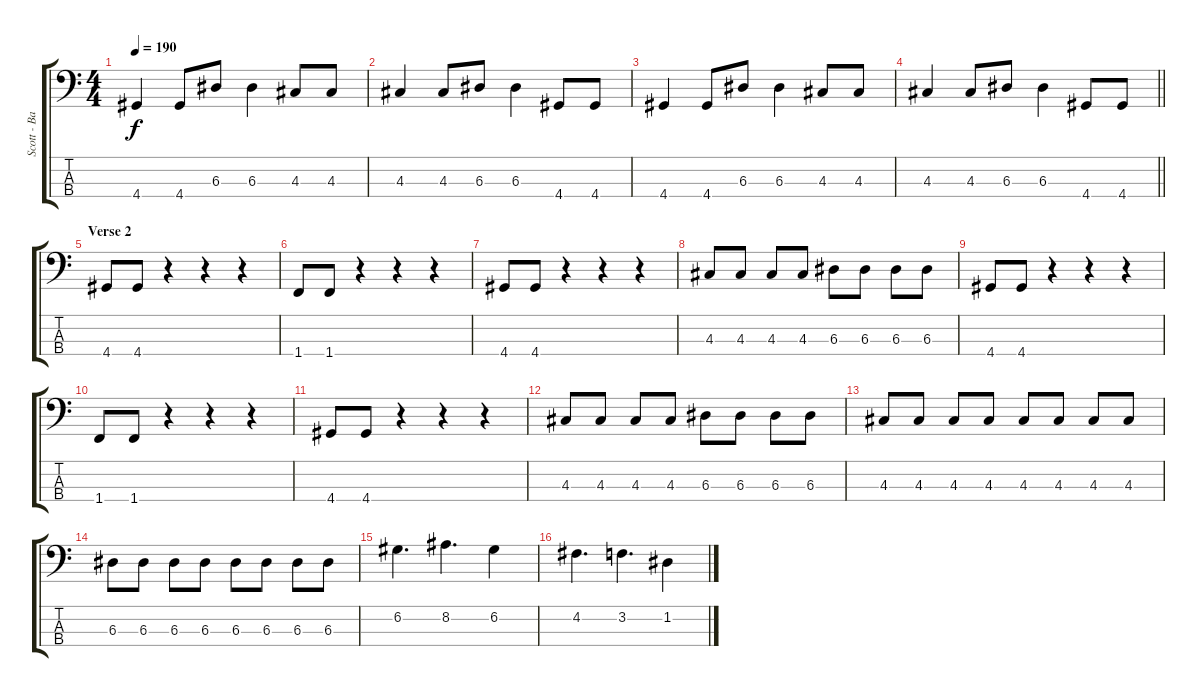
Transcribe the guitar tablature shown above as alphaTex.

\track ("Scott - Bass" "Scott - Ba") {instrument electricbasspick}
\staff {score tabs}
\tuning (G2 D2 A1 E1) {hide}
\ts (4 4)
\tempo 190
\clef f4
\ks c
4.4.4{dy f} 4.4.8 6.3.8 6.3.4 4.3.8 4.3.8 |
4.3.4 4.3.8 6.3.8 6.3.4 4.4.8 4.4.8 |
4.4.4 4.4.8 6.3.8 6.3.4 4.3.8 4.3.8 |
\barLineRight lightlight
4.3.4 4.3.8 6.3.8 6.3.4 4.4.8 4.4.8 |
\section ("" "Verse 2")
4.4.8 4.4.8 r.4 r.4 r.4 |
1.4.8 1.4.8 r.4 r.4 r.4 |
4.4.8 4.4.8 r.4 r.4 r.4 |
4.3.8 4.3.8 4.3.8 4.3.8 6.3.8 6.3.8 6.3.8 6.3.8 |
4.4.8 4.4.8 r.4 r.4 r.4 |
1.4.8 1.4.8 r.4 r.4 r.4 |
4.4.8 4.4.8 r.4 r.4 r.4 |
4.3.8 4.3.8 4.3.8 4.3.8 6.3.8 6.3.8 6.3.8 6.3.8 |
4.3.8 4.3.8 4.3.8 4.3.8 4.3.8 4.3.8 4.3.8 4.3.8 |
6.3.8 6.3.8 6.3.8 6.3.8 6.3.8 6.3.8 6.3.8 6.3.8 |
6.2.4{d} 8.2.4{d} 6.2.4 |
4.2.4{d} 3.2.4{d} 1.2.4
